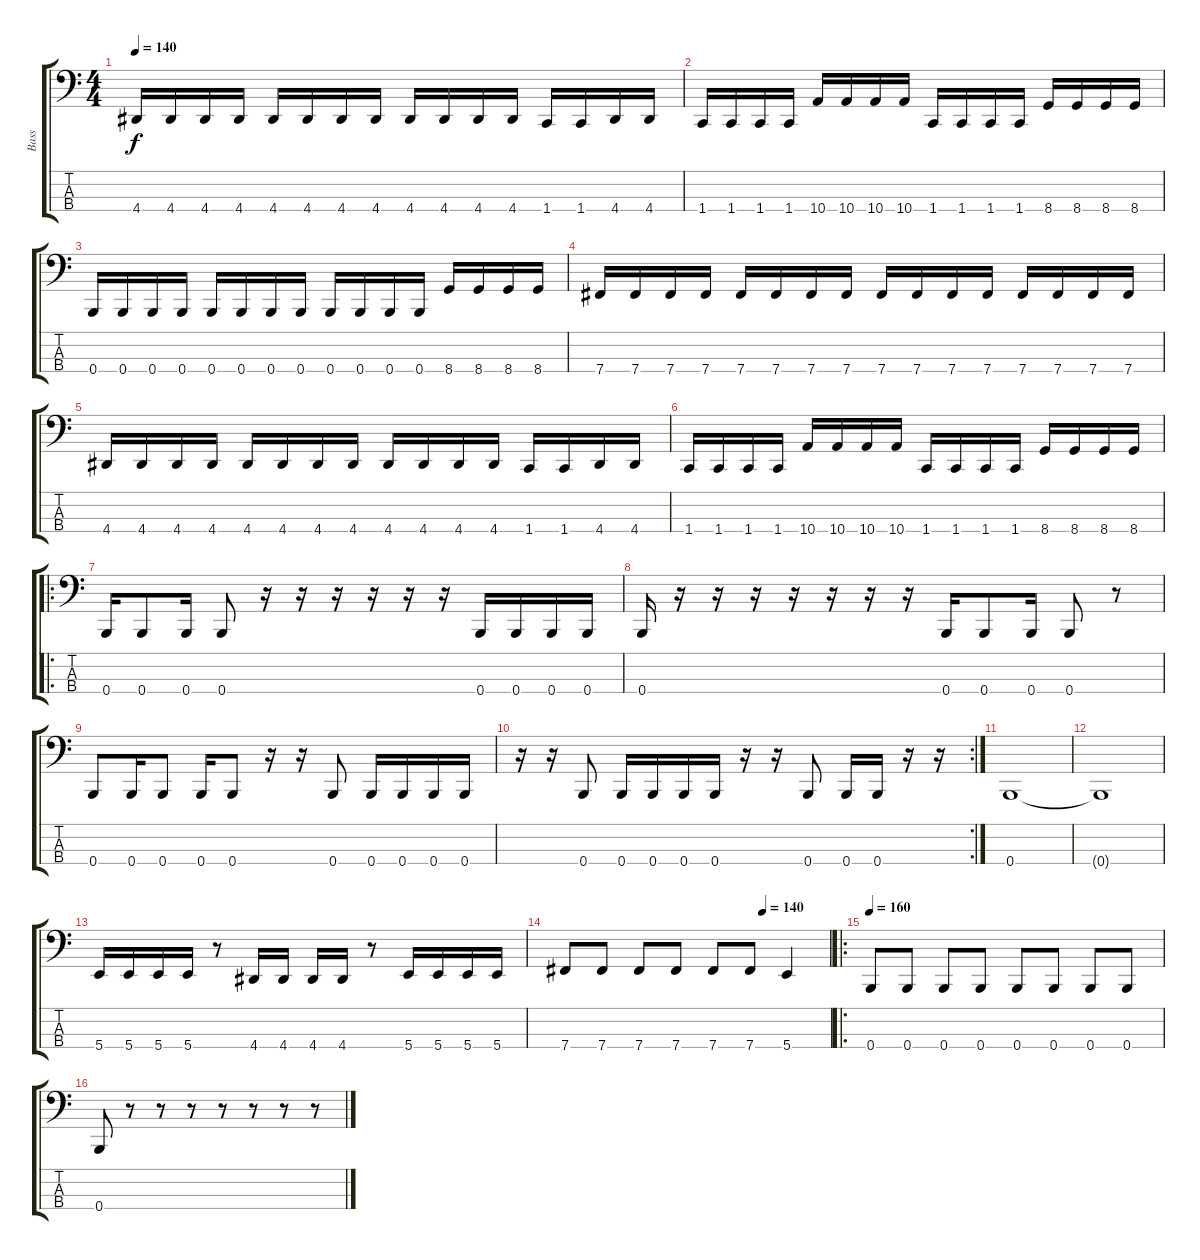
\track ("Bass" "Bass") {instrument electricbasspick}
\staff {score tabs}
\tuning (E2 B1 Gb1 B0) {hide}
\ts (4 4)
\tempo 140
\clef f4
\ks c
4.4.16{dy f} 4.4.16 4.4.16 4.4.16 4.4.16 4.4.16 4.4.16 4.4.16 4.4.16 4.4.16 4.4.16 4.4.16 1.4.16 1.4.16 4.4.16 4.4.16 |
1.4.16 1.4.16 1.4.16 1.4.16 10.4.16 10.4.16 10.4.16 10.4.16 1.4.16 1.4.16 1.4.16 1.4.16 8.4.16 8.4.16 8.4.16 8.4.16 |
0.4.16 0.4.16 0.4.16 0.4.16 0.4.16 0.4.16 0.4.16 0.4.16 0.4.16 0.4.16 0.4.16 0.4.16 8.4.16 8.4.16 8.4.16 8.4.16 |
7.4.16 7.4.16 7.4.16 7.4.16 7.4.16 7.4.16 7.4.16 7.4.16 7.4.16 7.4.16 7.4.16 7.4.16 7.4.16 7.4.16 7.4.16 7.4.16 |
4.4.16 4.4.16 4.4.16 4.4.16 4.4.16 4.4.16 4.4.16 4.4.16 4.4.16 4.4.16 4.4.16 4.4.16 1.4.16 1.4.16 4.4.16 4.4.16 |
1.4.16 1.4.16 1.4.16 1.4.16 10.4.16 10.4.16 10.4.16 10.4.16 1.4.16 1.4.16 1.4.16 1.4.16 8.4.16 8.4.16 8.4.16 8.4.16 |
\ro
0.4.16 0.4.8 0.4.16 0.4.8 r.16 r.16 r.16 r.16 r.16 r.16 0.4.16 0.4.16 0.4.16 0.4.16 |
0.4.16 r.16 r.16 r.16 r.16 r.16 r.16 r.16 0.4.16 0.4.8 0.4.16 0.4.8 r.8 |
0.4.8 0.4.16 0.4.8 0.4.16 0.4.8 r.16 r.16 0.4.8 0.4.16 0.4.16 0.4.16 0.4.16 |
\rc 2
r.16 r.16 0.4.8 0.4.16 0.4.16 0.4.16 0.4.16 r.16 r.16 0.4.8 0.4.16 0.4.16 r.16 r.16 |
0.4.1 |
0.4{t}.1 |
5.4.16 5.4.16 5.4.16 5.4.16 r.8 4.4.16 4.4.16 4.4.16 4.4.16 r.8 5.4.16 5.4.16 5.4.16 5.4.16 |
\tempo (140 0.75)
7.4.8 7.4.8 7.4.8 7.4.8 7.4.8 7.4.8 5.4.4 |
\ro
\tempo 160
0.4.8 0.4.8 0.4.8 0.4.8 0.4.8 0.4.8 0.4.8 0.4.8 |
0.4.8 r.8 r.8 r.8 r.8 r.8 r.8 r.8
